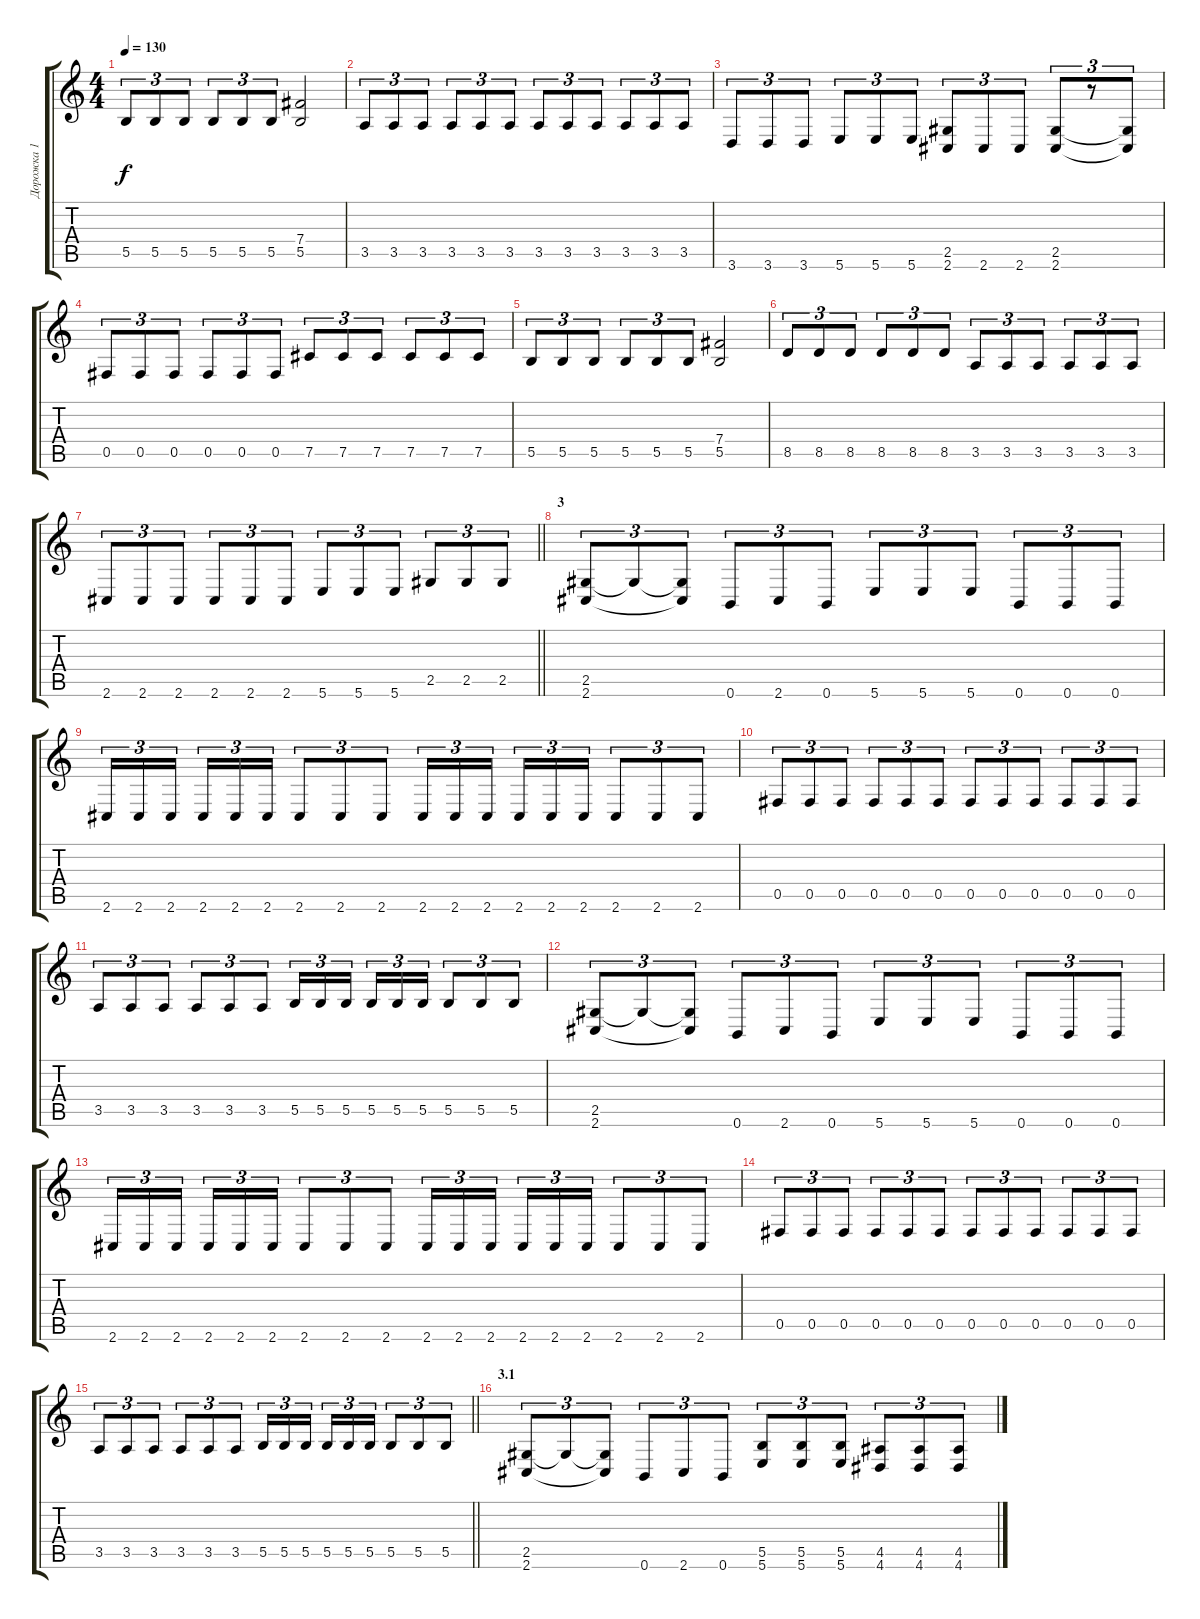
\track ("Дорожка 1" "Дорожка 1") {instrument distortionguitar}
\staff {score tabs}
\tuning (Db4 Ab3 E3 B2 Gb2 B1) {hide}
\ts (4 4)
\tempo 130
\clef g2
\ks c
5.5.8{tu (3 2) dy f} 5.5.8{tu (3 2)} 5.5.8{tu (3 2)} 5.5.8{tu (3 2)} 5.5.8{tu (3 2)} 5.5.8{tu (3 2)} (7.4 5.5).2 |
3.5.8{tu (3 2)} 3.5.8{tu (3 2)} 3.5.8{tu (3 2)} 3.5.8{tu (3 2)} 3.5.8{tu (3 2)} 3.5.8{tu (3 2)} 3.5.8{tu (3 2)} 3.5.8{tu (3 2)} 3.5.8{tu (3 2)} 3.5.8{tu (3 2)} 3.5.8{tu (3 2)} 3.5.8{tu (3 2)} |
3.6.8{tu (3 2)} 3.6.8{tu (3 2)} 3.6.8{tu (3 2)} 5.6.8{tu (3 2)} 5.6.8{tu (3 2)} 5.6.8{tu (3 2)} (2.5 2.6).8{tu (3 2)} 2.6.8{tu (3 2)} 2.6.8{tu (3 2)} (2.5 2.6).8{tu (3 2)} r.8{tu (3 2)} (2.5{t} 2.6{t}).8{tu (3 2)} |
0.5.8{tu (3 2)} 0.5.8{tu (3 2)} 0.5.8{tu (3 2)} 0.5.8{tu (3 2)} 0.5.8{tu (3 2)} 0.5.8{tu (3 2)} 7.5.8{tu (3 2)} 7.5.8{tu (3 2)} 7.5.8{tu (3 2)} 7.5.8{tu (3 2)} 7.5.8{tu (3 2)} 7.5.8{tu (3 2)} |
5.5.8{tu (3 2)} 5.5.8{tu (3 2)} 5.5.8{tu (3 2)} 5.5.8{tu (3 2)} 5.5.8{tu (3 2)} 5.5.8{tu (3 2)} (7.4 5.5).2 |
8.5.8{tu (3 2)} 8.5.8{tu (3 2)} 8.5.8{tu (3 2)} 8.5.8{tu (3 2)} 8.5.8{tu (3 2)} 8.5.8{tu (3 2)} 3.5.8{tu (3 2)} 3.5.8{tu (3 2)} 3.5.8{tu (3 2)} 3.5.8{tu (3 2)} 3.5.8{tu (3 2)} 3.5.8{tu (3 2)} |
\barLineRight lightlight
2.6.8{tu (3 2)} 2.6.8{tu (3 2)} 2.6.8{tu (3 2)} 2.6.8{tu (3 2)} 2.6.8{tu (3 2)} 2.6.8{tu (3 2)} 5.6.8{tu (3 2)} 5.6.8{tu (3 2)} 5.6.8{tu (3 2)} 2.5.8{tu (3 2)} 2.5.8{tu (3 2)} 2.5.8{tu (3 2)} |
\section ("" "3")
(2.5 2.6).8{tu (3 2)} 2.5{t}.8{tu (3 2)} (2.5{t} 2.6{t}).8{tu (3 2)} 0.6.8{tu (3 2)} 2.6.8{tu (3 2)} 0.6.8{tu (3 2)} 5.6.8{tu (3 2)} 5.6.8{tu (3 2)} 5.6.8{tu (3 2)} 0.6.8{tu (3 2)} 0.6.8{tu (3 2)} 0.6.8{tu (3 2)} |
2.6.16{tu (3 2)} 2.6.16{tu (3 2)} 2.6.16{tu (3 2) beam splitsecondary} 2.6.16{tu (3 2)} 2.6.16{tu (3 2)} 2.6.16{tu (3 2)} 2.6.8{tu (3 2)} 2.6.8{tu (3 2)} 2.6.8{tu (3 2)} 2.6.16{tu (3 2)} 2.6.16{tu (3 2)} 2.6.16{tu (3 2) beam splitsecondary} 2.6.16{tu (3 2)} 2.6.16{tu (3 2)} 2.6.16{tu (3 2)} 2.6.8{tu (3 2)} 2.6.8{tu (3 2)} 2.6.8{tu (3 2)} |
0.5.8{tu (3 2)} 0.5.8{tu (3 2)} 0.5.8{tu (3 2)} 0.5.8{tu (3 2)} 0.5.8{tu (3 2)} 0.5.8{tu (3 2)} 0.5.8{tu (3 2)} 0.5.8{tu (3 2)} 0.5.8{tu (3 2)} 0.5.8{tu (3 2)} 0.5.8{tu (3 2)} 0.5.8{tu (3 2)} |
3.5.8{tu (3 2)} 3.5.8{tu (3 2)} 3.5.8{tu (3 2)} 3.5.8{tu (3 2)} 3.5.8{tu (3 2)} 3.5.8{tu (3 2)} 5.5.16{tu (3 2)} 5.5.16{tu (3 2)} 5.5.16{tu (3 2) beam splitsecondary} 5.5.16{tu (3 2)} 5.5.16{tu (3 2)} 5.5.16{tu (3 2)} 5.5.8{tu (3 2)} 5.5.8{tu (3 2)} 5.5.8{tu (3 2)} |
(2.5 2.6).8{tu (3 2)} 2.5{t}.8{tu (3 2)} (2.5{t} 2.6{t}).8{tu (3 2)} 0.6.8{tu (3 2)} 2.6.8{tu (3 2)} 0.6.8{tu (3 2)} 5.6.8{tu (3 2)} 5.6.8{tu (3 2)} 5.6.8{tu (3 2)} 0.6.8{tu (3 2)} 0.6.8{tu (3 2)} 0.6.8{tu (3 2)} |
2.6.16{tu (3 2)} 2.6.16{tu (3 2)} 2.6.16{tu (3 2) beam splitsecondary} 2.6.16{tu (3 2)} 2.6.16{tu (3 2)} 2.6.16{tu (3 2)} 2.6.8{tu (3 2)} 2.6.8{tu (3 2)} 2.6.8{tu (3 2)} 2.6.16{tu (3 2)} 2.6.16{tu (3 2)} 2.6.16{tu (3 2) beam splitsecondary} 2.6.16{tu (3 2)} 2.6.16{tu (3 2)} 2.6.16{tu (3 2)} 2.6.8{tu (3 2)} 2.6.8{tu (3 2)} 2.6.8{tu (3 2)} |
0.5.8{tu (3 2)} 0.5.8{tu (3 2)} 0.5.8{tu (3 2)} 0.5.8{tu (3 2)} 0.5.8{tu (3 2)} 0.5.8{tu (3 2)} 0.5.8{tu (3 2)} 0.5.8{tu (3 2)} 0.5.8{tu (3 2)} 0.5.8{tu (3 2)} 0.5.8{tu (3 2)} 0.5.8{tu (3 2)} |
\barLineRight lightlight
3.5.8{tu (3 2)} 3.5.8{tu (3 2)} 3.5.8{tu (3 2)} 3.5.8{tu (3 2)} 3.5.8{tu (3 2)} 3.5.8{tu (3 2)} 5.5.16{tu (3 2)} 5.5.16{tu (3 2)} 5.5.16{tu (3 2) beam splitsecondary} 5.5.16{tu (3 2)} 5.5.16{tu (3 2)} 5.5.16{tu (3 2)} 5.5.8{tu (3 2)} 5.5.8{tu (3 2)} 5.5.8{tu (3 2)} |
\section ("" "3.1")
(2.5 2.6).8{tu (3 2)} 2.5{t}.8{tu (3 2)} (2.5{t} 2.6{t}).8{tu (3 2)} 0.6.8{tu (3 2)} 2.6.8{tu (3 2)} 0.6.8{tu (3 2)} (5.5 5.6).8{tu (3 2)} (5.5 5.6).8{tu (3 2)} (5.5 5.6).8{tu (3 2)} (4.5 4.6).8{tu (3 2)} (4.5 4.6).8{tu (3 2)} (4.5 4.6).8{tu (3 2)}
